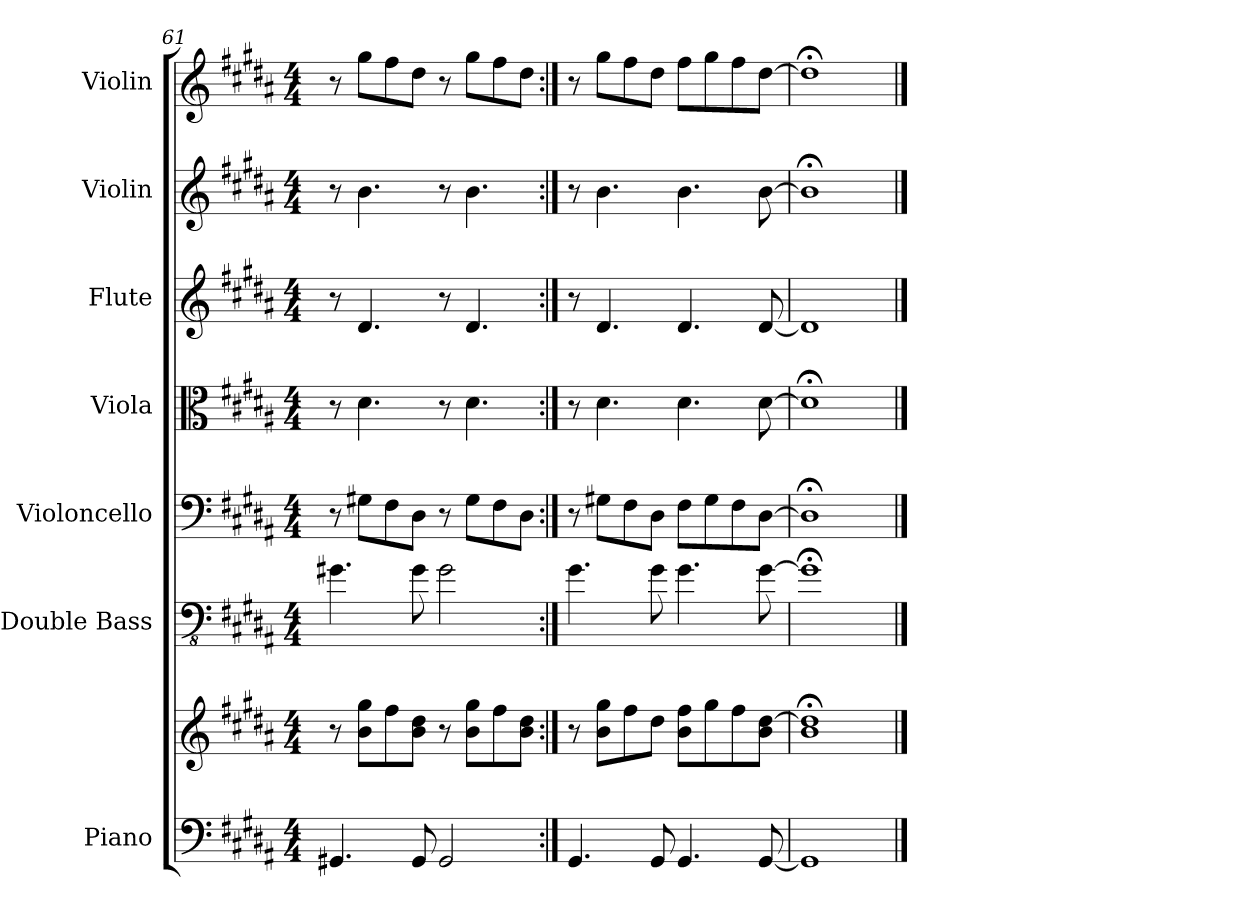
**kern	**kern	**kern	**kern	**kern	**kern	**kern	**kern
*part7	*part7	*part6	*part5	*part4	*part3	*part2	*part1
*staff8	*staff7	*staff6	*staff5	*staff4	*staff3	*staff2	*staff1
*I"Piano	*	*I"Double Bass	*I"Violoncello	*I"Viola	*I"Flute	*I"Violin	*I"Violin
*I'Pno.	*	*I'Db.	*I'Vc.	*I'Vla.	*I'Fl.	*I'Vln.	*I'Vln.
*clefF4	*clefG2	*clefFv4	*clefF4	*clefC3	*clefG2	*clefG2	*clefG2
*	*	*ITrd7c12	*	*	*	*	*
*k[f#c#g#d#a#]	*k[f#c#g#d#a#]	*k[f#c#g#d#a#]	*k[f#c#g#d#a#]	*k[f#c#g#d#a#]	*k[f#c#g#d#a#]	*k[f#c#g#d#a#]	*k[f#c#g#d#a#]
*M4/4	*M4/4	*M4/4	*M4/4	*M4/4	*M4/4	*M4/4	*M4/4
=61	=61	=61	=61	=61	=61	=61	=61
4.GG#X/	8r	4.GG#X\	8r	8r	8r	8r	8r
.	8b\ 8gg#\L	.	8G#X\L	4.d#\	4.d#/	4.b\	8gg#\L
.	8ff#\	.	8F#\	.	.	.	8ff#\
8GG#/	8b\ 8dd#\J	8GG#\	8D#\J	.	.	.	8dd#\J
2GG#/	8r	2GG#\	8r	8r	8r	8r	8r
.	8b\ 8gg#\L	.	8G#\L	4.d#\	4.d#/	4.b\	8gg#\L
.	8ff#\	.	8F#\	.	.	.	8ff#\
.	8b\ 8dd#\J	.	8D#\J	.	.	.	8dd#\J
=62:|!	=62:|!	=62:|!	=62:|!	=62:|!	=62:|!	=62:|!	=62:|!
4.GG#/	8r	4.GG#\	8r	8r	8r	8r	8r
.	8b\ 8gg#\L	.	8G#X\L	4.d#\	4.d#/	4.b\	8gg#\L
.	8ff#\	.	8F#\	.	.	.	8ff#\
8GG#/	8dd#\J	8GG#\	8D#\J	.	.	.	8dd#\J
4.GG#/	8b\ 8ff#\L	4.GG#\	8F#\L	4.d#\	4.d#/	4.b\	8ff#\L
.	8gg#\	.	8G#\	.	.	.	8gg#\
.	8ff#\	.	8F#\	.	.	.	8ff#\
[8GG#/	8b\ [8dd#\J	[8GG#\	[8D#\J	[8d#\	[8d#/	[8b\	[8dd#\J
!!LO:PB:g=z
=63	=63	=63	=63	=63	=63	=63	=63
1GG#]	1b;< 1dd#];<	1GG#;<]	1D#;<]	1d#;<]	1d#]	1b;<]	1dd#;<]
==	==	==	==	==	==	==	==
*-	*-	*-	*-	*-	*-	*-	*-
